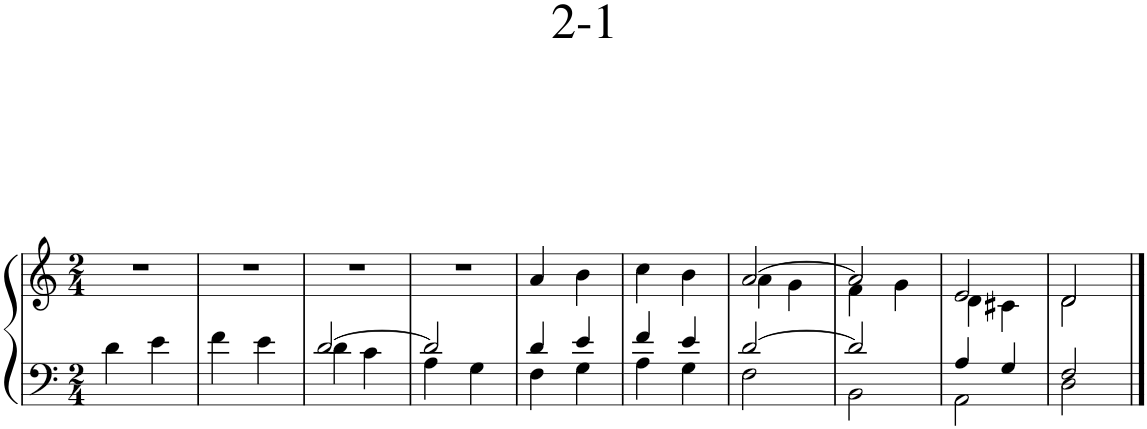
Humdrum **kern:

**kern	**kern
*part1	*part1
*staff2	*staff1
*I"Piano	*
*I'Pno.	*
*clefF4	*clefG2
*k[]	*k[]
*M2/4	*M2/4
=1	=1
4d\	2r
4e\	.
=2	=2
4f\	2r
4e\	.
=3	=3
*^	*
[2d/	4d\	2r
.	4c\	.
=4	=4	=4
2d/]	4A\	2r
.	4G\	.
=5	=5	=5
4d/	4F\	4a/
4e/	4G\	4b\
=6	=6	=6
4f/	4A\	4cc\
4e/	4G\	4b\
=7	=7	=7
*	*	*^
[2d/	2F\	[2a/	4a\
.	.	.	4g\
=8	=8	=8	=8
2d/]	2BB\	2a/]	4f\
.	.	.	4g\
=9	=9	=9	=9
4A/	2AA\	2e/	4d\
4G/	.	.	4c#X\
=10	=10	=10	=10
2F/	2D\	2d/	2d\
*v	*v	*	*
*	*v	*v
==	==
*-	*-
